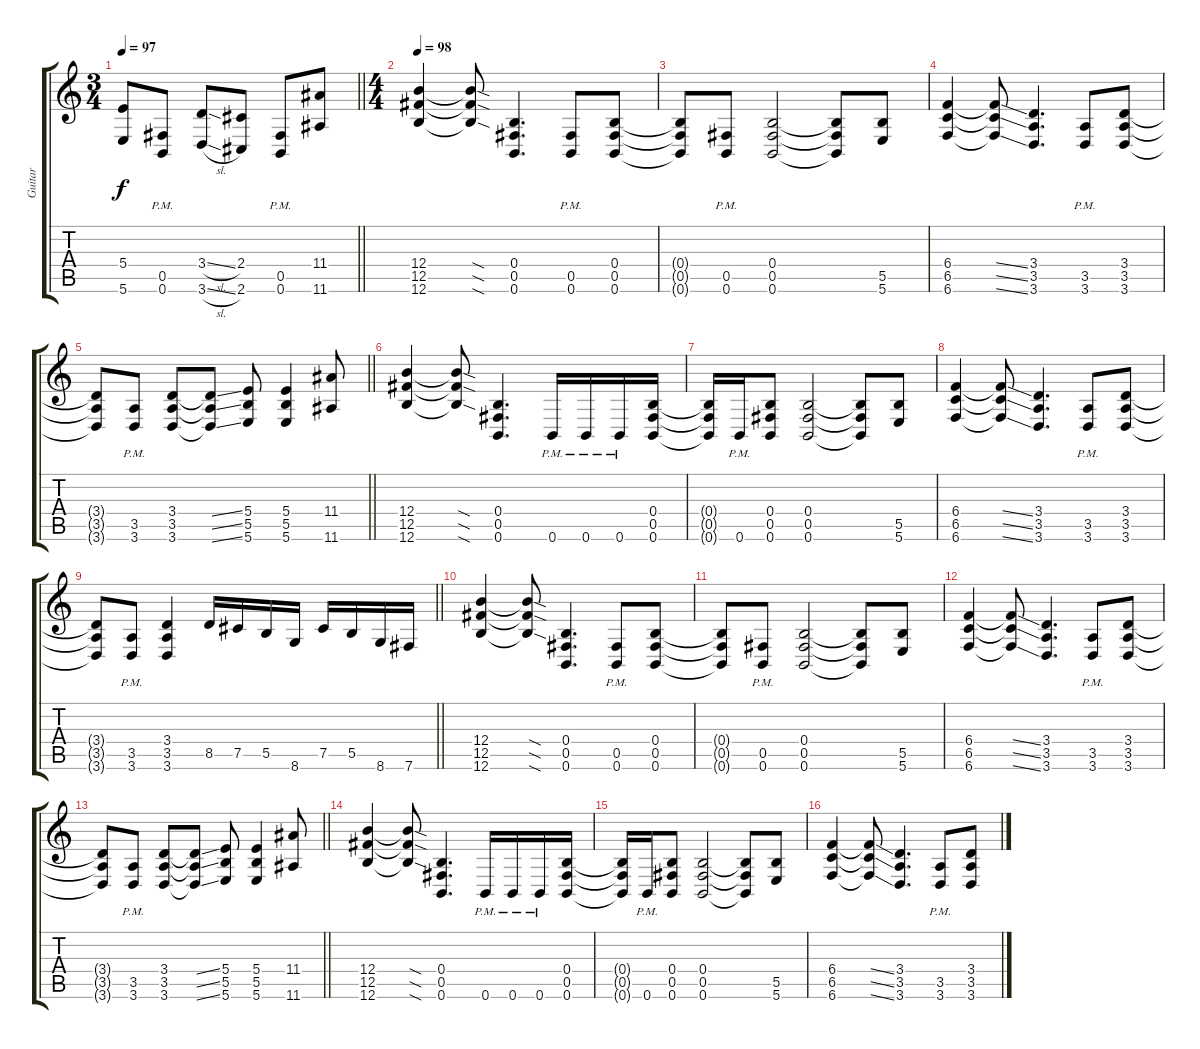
\track ("Guitar" "Guitar") {instrument distortionguitar}
\staff {score tabs}
\tuning (Db4 Ab3 E3 B2 Gb2 B1) {hide}
\ts (3 4)
\tempo 97
\clef g2
\barLineRight lightlight
\ks c
(5.4 5.6).8{dy f} (0.5{pm} 0.6{pm}).8 (3.4{sl} 3.6{sl}).8 (2.4 2.6).8 (0.5{pm} 0.6{pm}).8 (11.4 11.6).8 |
\ts (4 4)
\section ("" "")
\tempo 98
(12.4 12.5 12.6).4 (12.4{sod t} 12.5{sod t} 12.6{sod t}).8 (0.4 0.5 0.6).4{d} (0.5{pm} 0.6{pm}).8 (0.4 0.5 0.6).8 |
(0.4{t} 0.5{t} 0.6{t}).8 (0.5{pm} 0.6{pm}).8 (0.4 0.5 0.6).2 (0.4{t} 0.5{t} 0.6{t}).8 (5.5 5.6).8 |
(6.4 6.5 6.6).4 (6.4{ss t} 6.5{ss t} 6.6{ss t}).8 (3.4 3.5 3.6).4{d} (3.5{pm} 3.6{pm}).8 (3.4 3.5 3.6).8 |
\barLineRight lightlight
(3.4{t} 3.5{t} 3.6{t}).8 (3.5{pm} 3.6{pm}).8 (3.4 3.5 3.6).8 (3.4{ss t} 3.5{ss t} 3.6{ss t}).8 (5.4 5.5 5.6).8 (5.4 5.5 5.6).4 (11.4 11.6).8 |
(12.4 12.5 12.6).4 (12.4{sod t} 12.5{sod t} 12.6{sod t}).8 (0.4 0.5 0.6).4{d} 0.6{pm}.16 0.6{pm}.16 0.6{pm}.16 (0.4 0.5 0.6).16 |
(0.4{t} 0.5{t} 0.6{t}).16 0.6{pm}.16 (0.4 0.5 0.6).8 (0.4 0.5 0.6).2 (0.4{t} 0.5{t} 0.6{t}).8 (5.5 5.6).8 |
(6.4 6.5 6.6).4 (6.4{ss t} 6.5{ss t} 6.6{ss t}).8 (3.4 3.5 3.6).4{d} (3.5{pm} 3.6{pm}).8 (3.4 3.5 3.6).8 |
\barLineRight lightlight
(3.4{t} 3.5{t} 3.6{t}).8 (3.5{pm} 3.6{pm}).8 (3.4 3.5 3.6).4 8.5.16 7.5.16 5.5.16 8.6.16 7.5.16 5.5.16 8.6.16 7.6.16 |
(12.4 12.5 12.6).4 (12.4{sod t} 12.5{sod t} 12.6{sod t}).8 (0.4 0.5 0.6).4{d} (0.5{pm} 0.6{pm}).8 (0.4 0.5 0.6).8 |
(0.4{t} 0.5{t} 0.6{t}).8 (0.5{pm} 0.6{pm}).8 (0.4 0.5 0.6).2 (0.4{t} 0.5{t} 0.6{t}).8 (5.5 5.6).8 |
(6.4 6.5 6.6).4 (6.4{ss t} 6.5{ss t} 6.6{ss t}).8 (3.4 3.5 3.6).4{d} (3.5{pm} 3.6{pm}).8 (3.4 3.5 3.6).8 |
\barLineRight lightlight
(3.4{t} 3.5{t} 3.6{t}).8 (3.5{pm} 3.6{pm}).8 (3.4 3.5 3.6).8 (3.4{ss t} 3.5{ss t} 3.6{ss t}).8 (5.4 5.5 5.6).8 (5.4 5.5 5.6).4 (11.4 11.6).8 |
(12.4 12.5 12.6).4 (12.4{sod t} 12.5{sod t} 12.6{sod t}).8 (0.4 0.5 0.6).4{d} 0.6{pm}.16 0.6{pm}.16 0.6{pm}.16 (0.4 0.5 0.6).16 |
(0.4{t} 0.5{t} 0.6{t}).16 0.6{pm}.16 (0.4 0.5 0.6).8 (0.4 0.5 0.6).2 (0.4{t} 0.5{t} 0.6{t}).8 (5.5 5.6).8 |
(6.4 6.5 6.6).4 (6.4{ss t} 6.5{ss t} 6.6{ss t}).8 (3.4 3.5 3.6).4{d} (3.5{pm} 3.6{pm}).8 (3.4 3.5 3.6).8
